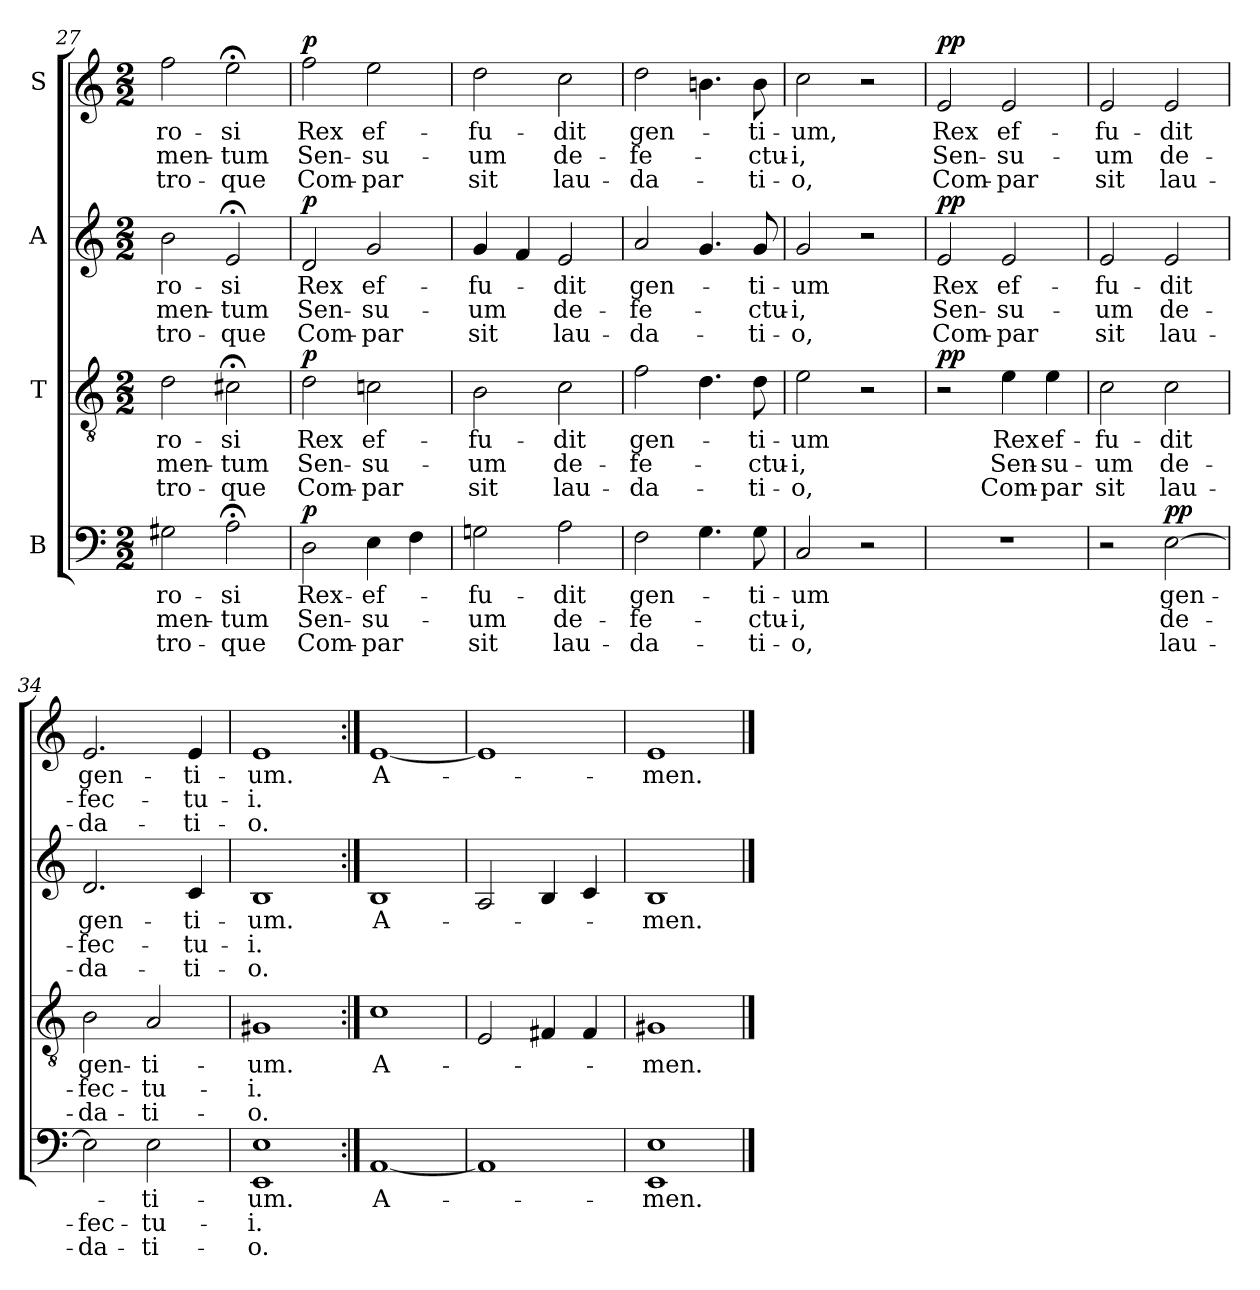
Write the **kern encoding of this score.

**kern	**text	**text	**text	**dynam	**kern	**text	**text	**text	**dynam	**kern	**text	**text	**text	**dynam	**kern	**text	**text	**text	**dynam
*part4	*part4	*part4	*part4	*part4	*part3	*part3	*part3	*part3	*part3	*part2	*part2	*part2	*part2	*part2	*part1	*part1	*part1	*part1	*part1
*staff4	*staff4	*staff4	*staff4	*staff4	*staff3	*staff3	*staff3	*staff3	*staff3	*staff2	*staff2	*staff2	*staff2	*staff2	*staff1	*staff1	*staff1	*staff1	*staff1
*I"B	*	*	*	*	*I"T	*	*	*	*	*I"A	*	*	*	*	*I"S	*	*	*	*
!!LO:LB:g=z
*clefF4	*	*	*	*	*clefGv2	*	*	*	*	*clefG2	*	*	*	*	*clefG2	*	*	*	*
*k[]	*	*	*	*	*k[]	*	*	*	*	*k[]	*	*	*	*	*k[]	*	*	*	*
*M2/2	*	*	*	*	*M2/2	*	*	*	*	*M2/2	*	*	*	*	*M2/2	*	*	*	*
=27	=27	=27	=27	=27	=27	=27	=27	=27	=27	=27	=27	=27	=27	=27	=27	=27	=27	=27	=27
2G#X\	-ro-	-men-	-tro-	.	2d\	-ro-	-men-	-tro-	.	2b\	-ro-	-men-	-tro-	.	2ff\	-ro-	-men-	-tro-	.
2A;<\	-si	-tum	-que	.	2c#X;<\	-si	-tum	-que	.	2e;</	-si	-tum	-que	.	2ee;<\	-si	-tum	-que	.
=28	=28	=28	=28	=28	=28	=28	=28	=28	=28	=28	=28	=28	=28	=28	=28	=28	=28	=28	=28
!	!	!	!	!LO:DY:b	!	!	!	!	!LO:DY:b	!	!	!	!	!LO:DY:b	!	!	!	!	!LO:DY:b
2D\	Rex-	Sen-	Com-	p	2d\	Rex	Sen-	Com-	p	2d/	Rex	Sen-	Com-	p	2ff\	Rex	Sen-	Com-	p
4E\	-ef-	-su-	-par	.	2cn\	ef-	-su-	-par	.	2g/	ef-	-su-	-par	.	2ee\	ef-	-su-	-par	.
4F\	.	.	.	.	.	.	.	.	.	.	.	.	.	.	.	.	.	.	.
=29	=29	=29	=29	=29	=29	=29	=29	=29	=29	=29	=29	=29	=29	=29	=29	=29	=29	=29	=29
2Gn\	-fu-	-um	sit	.	2B\	-fu-	-um	sit	.	4g/	-fu-	-um	sit	.	2dd\	-fu-	-um	sit	.
.	.	.	.	.	.	.	.	.	.	4f/	.	.	.	.	.	.	.	.	.
2A\	-dit	de-	lau-	.	2c\	-dit	de-	lau-	.	2e/	-dit	de-	lau-	.	2cc\	-dit	de-	lau-	.
=30	=30	=30	=30	=30	=30	=30	=30	=30	=30	=30	=30	=30	=30	=30	=30	=30	=30	=30	=30
2F\	gen-	-fe-	-da-	.	2f\	gen-	-fe-	-da-	.	2a/	gen-	-fe-	-da-	.	2dd\	gen-	-fe-	-da-	.
4.G\	.	.	.	.	4.d\	.	.	.	.	4.g/	.	.	.	.	4.bn\	.	.	.	.
8G\	-ti-	-ctu-	-ti-	.	8d\	-ti-	-ctu-	-ti-	.	8g/	-ti-	-ctu-	-ti-	.	8b\	-ti-	-ctu-	-ti-	.
=31	=31	=31	=31	=31	=31	=31	=31	=31	=31	=31	=31	=31	=31	=31	=31	=31	=31	=31	=31
2C/	-um	-i,	-o,	.	2e\	-um	-i,	-o,	.	2g/	-um	-i,	-o,	.	2cc\	-um,	-i,	-o,	.
2r	.	.	.	.	2r	.	.	.	.	2r	.	.	.	.	2r	.	.	.	.
=32	=32	=32	=32	=32	=32	=32	=32	=32	=32	=32	=32	=32	=32	=32	=32	=32	=32	=32	=32
!	!	!	!	!	!	!	!	!	!LO:DY:b	!	!	!	!	!LO:DY:b	!	!	!	!	!LO:DY:b
1r	.	.	.	.	2r	.	.	.	pp	2e/	Rex	Sen-	Com-	pp	2e/	Rex	Sen-	Com-	pp
.	.	.	.	.	4e\	Rex	Sen-	Com-	.	2e/	ef-	-su-	-par	.	2e/	ef-	-su-	-par	.
.	.	.	.	.	4e\	ef-	-su-	-par	.	.	.	.	.	.	.	.	.	.	.
=33	=33	=33	=33	=33	=33	=33	=33	=33	=33	=33	=33	=33	=33	=33	=33	=33	=33	=33	=33
2r	.	.	.	.	2c\	-fu-	-um	sit	.	2e/	-fu-	-um	sit	.	2e/	-fu-	-um	sit	.
!	!	!	!	!LO:DY:b	!	!	!	!	!	!	!	!	!	!	!	!	!	!	!
[2E\	gen-	de-	lau-	pp	2c\	-dit	de-	lau-	.	2e/	-dit	de-	lau-	.	2e/	-dit	de-	lau-	.
=34	=34	=34	=34	=34	=34	=34	=34	=34	=34	=34	=34	=34	=34	=34	=34	=34	=34	=34	=34
2E\]	.	-fec-	-da-	.	2B\	gen-	-fec-	-da-	.	2.d/	gen-	-fec-	-da-	.	2.e/	gen-	-fec-	-da-	.
2E\	-ti-	-tu-	-ti-	.	2A/	-ti-	-tu-	-ti-	.	.	.	.	.	.	.	.	.	.	.
.	.	.	.	.	.	.	.	.	.	4c/	-ti-	-tu-	-ti-	.	4e/	-ti-	-tu-	-ti-	.
=35	=35	=35	=35	=35	=35	=35	=35	=35	=35	=35	=35	=35	=35	=35	=35	=35	=35	=35	=35
1EE 1E	-um.	-i.	-o.	.	1G#X	-um.	-i.	-o.	.	1B	-um.	-i.	-o.	.	1e	-um.	-i.	-o.	.
=36:|!	=36:|!	=36:|!	=36:|!	=36:|!	=36:|!	=36:|!	=36:|!	=36:|!	=36:|!	=36:|!	=36:|!	=36:|!	=36:|!	=36:|!	=36:|!	=36:|!	=36:|!	=36:|!	=36:|!
[1AA	A-	.	.	.	1c	A-	.	.	.	1B	A-	.	.	.	[1e	A-	.	.	.
=37	=37	=37	=37	=37	=37	=37	=37	=37	=37	=37	=37	=37	=37	=37	=37	=37	=37	=37	=37
1AA]	.	.	.	.	2E/	.	.	.	.	2A/	.	.	.	.	1e]	.	.	.	.
.	.	.	.	.	4F#X/	.	.	.	.	4B/	.	.	.	.	.	.	.	.	.
.	.	.	.	.	4F#/	.	.	.	.	4c/	.	.	.	.	.	.	.	.	.
=38	=38	=38	=38	=38	=38	=38	=38	=38	=38	=38	=38	=38	=38	=38	=38	=38	=38	=38	=38
1EE 1E	-men.	.	.	.	1G#X	-men.	.	.	.	1B	-men.	.	.	.	1e	-men.	.	.	.
==	==	==	==	==	==	==	==	==	==	==	==	==	==	==	==	==	==	==	==
*-	*-	*-	*-	*-	*-	*-	*-	*-	*-	*-	*-	*-	*-	*-	*-	*-	*-	*-	*-
